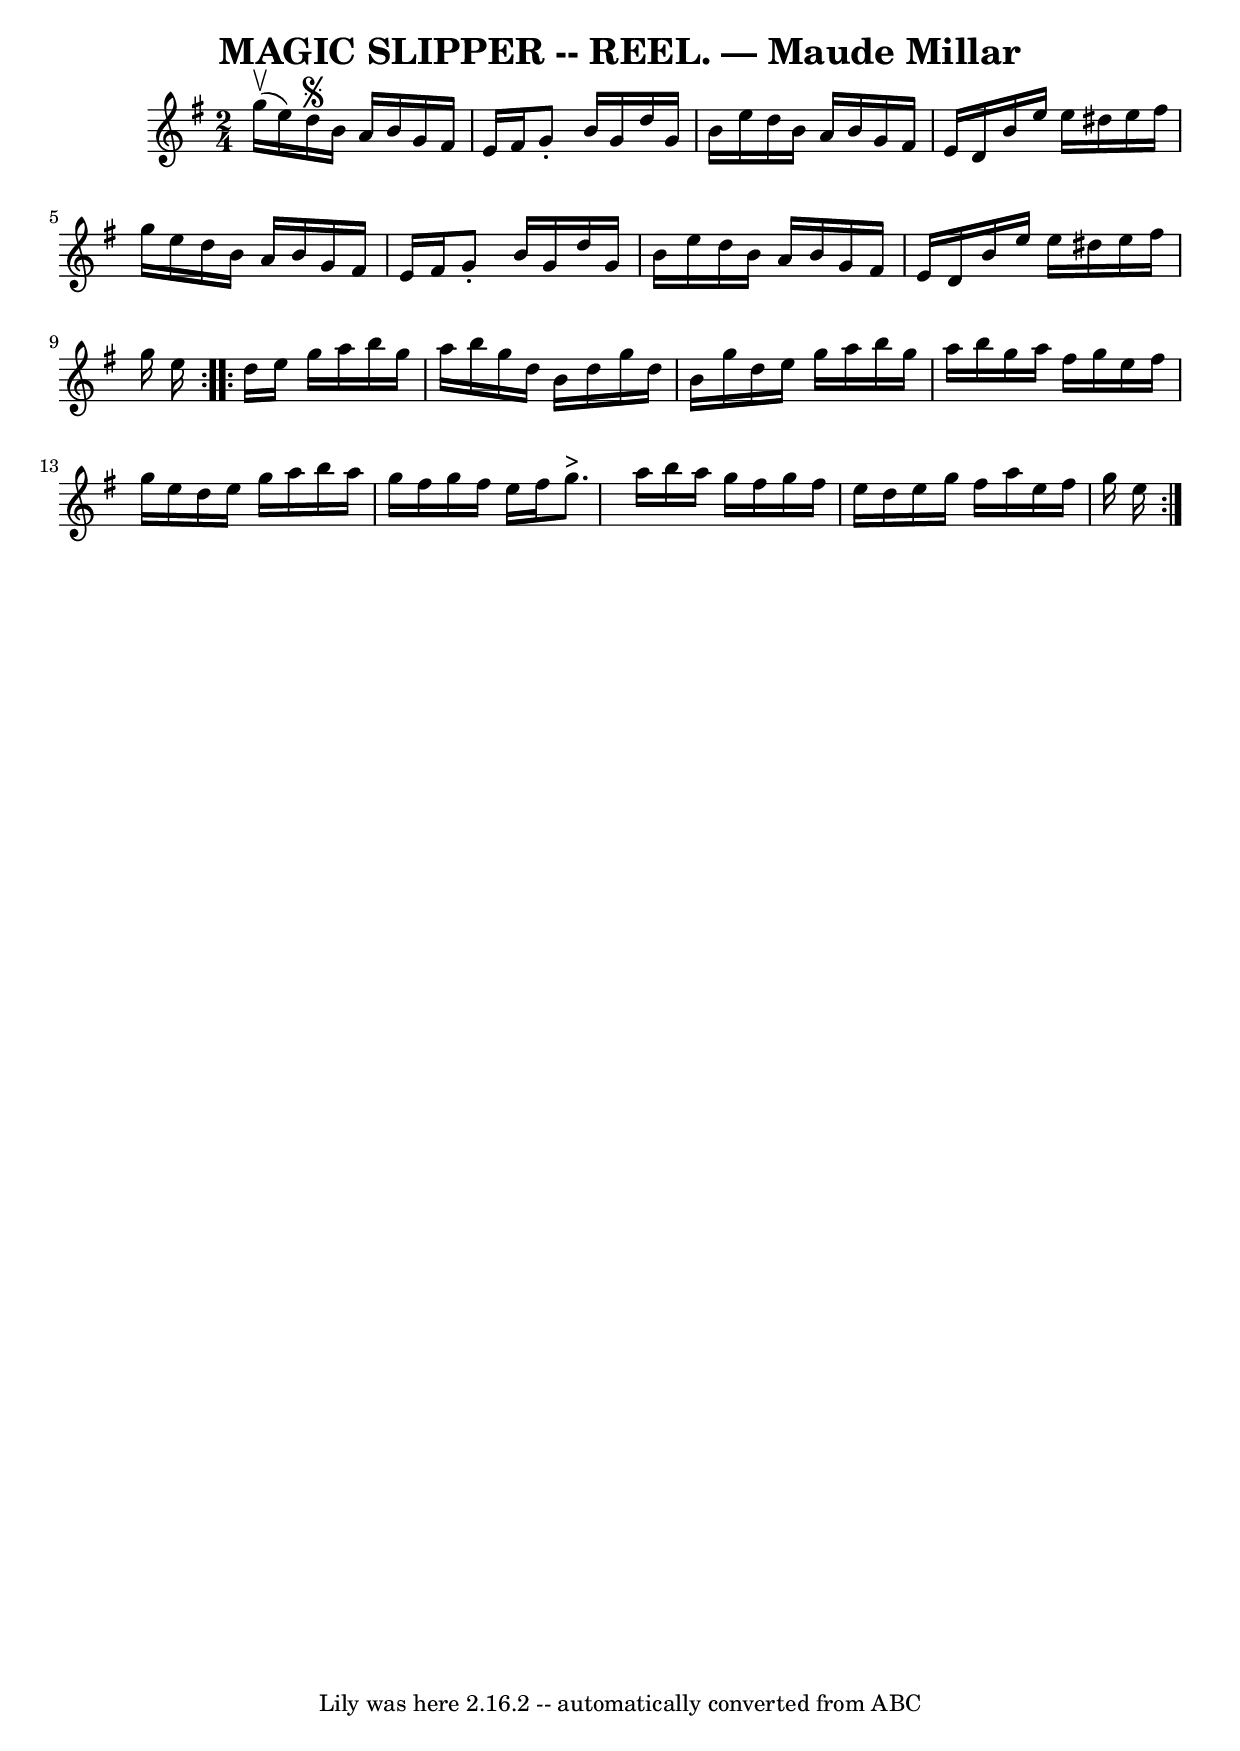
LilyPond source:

\version "2.16.2"
\include "Mammoth.ily"
\header {
  %% book = "Coles pg 30.1"
  crossRefNumber = "9"
  footnotes = "\\\\version of Maude Millar"
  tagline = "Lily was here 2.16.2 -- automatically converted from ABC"
  title = "MAGIC SLIPPER -- REEL. — Maude Millar"

}
voicedefault =  {



  \repeat volta 2 {

    \time 2/4 
    \key g \major g''16^\upbow(e''16)   |
    d''16^\segno 
    b'16 a'16 b'16 g'16 fis'16 e'16 fis'16  |
    g'8 -.   
    b'16 g'16 d''16 g'16 b'16 e''16  |
    d''16 b'16    
    a'16 b'16 g'16 fis'16 e'16 d'16  |
    b'16 e''16    
    e''16 dis''16 e''16 fis''16 g''16 e''16  |
    d''16    
    b'16 a'16 b'16 g'16 fis'16 e'16 fis'16  |
    g'8 -.   
    b'16 g'16 d''16 g'16 b'16 e''16  |
    d''16 b'16    
    a'16 b'16 g'16 fis'16 e'16 d'16  |
    b'16 e''16    
    e''16 dis''16 e''16 fis''16 g''16 e''16  
  }     
  \repeat volta 2 {
    
    d''16 e''16 g''16 a''16 b''16 g''16 a''16 b''16  
    |
    g''16 d''16 b'16 d''16 g''16 d''16 b'16 g''16  
    |
    d''16 e''16 g''16 a''16 b''16 g''16 a''16 b''16 
    |
    g''16 a''16 fis''16 g''16 e''16 fis''16 g''16    
    e''16  |
    d''16 e''16 g''16 a''16 b''16 a''16 g''16 
    fis''16  |
    g''16 fis''16 e''16 fis''16 g''8.^">"   
    a''16  |
    b''16 a''16 g''16 fis''16 g''16 fis''16    
    e''16 d''16  |
    e''16 g''16 fis''16 a''16 e''16    
    fis''16 g''16 e''16    
  }   

}

\score{
  <<

    \context Staff="default"
    {
      \voicedefault 
      
    }

  >>
  \layout {
    
  }
  \midi {
  }

}
